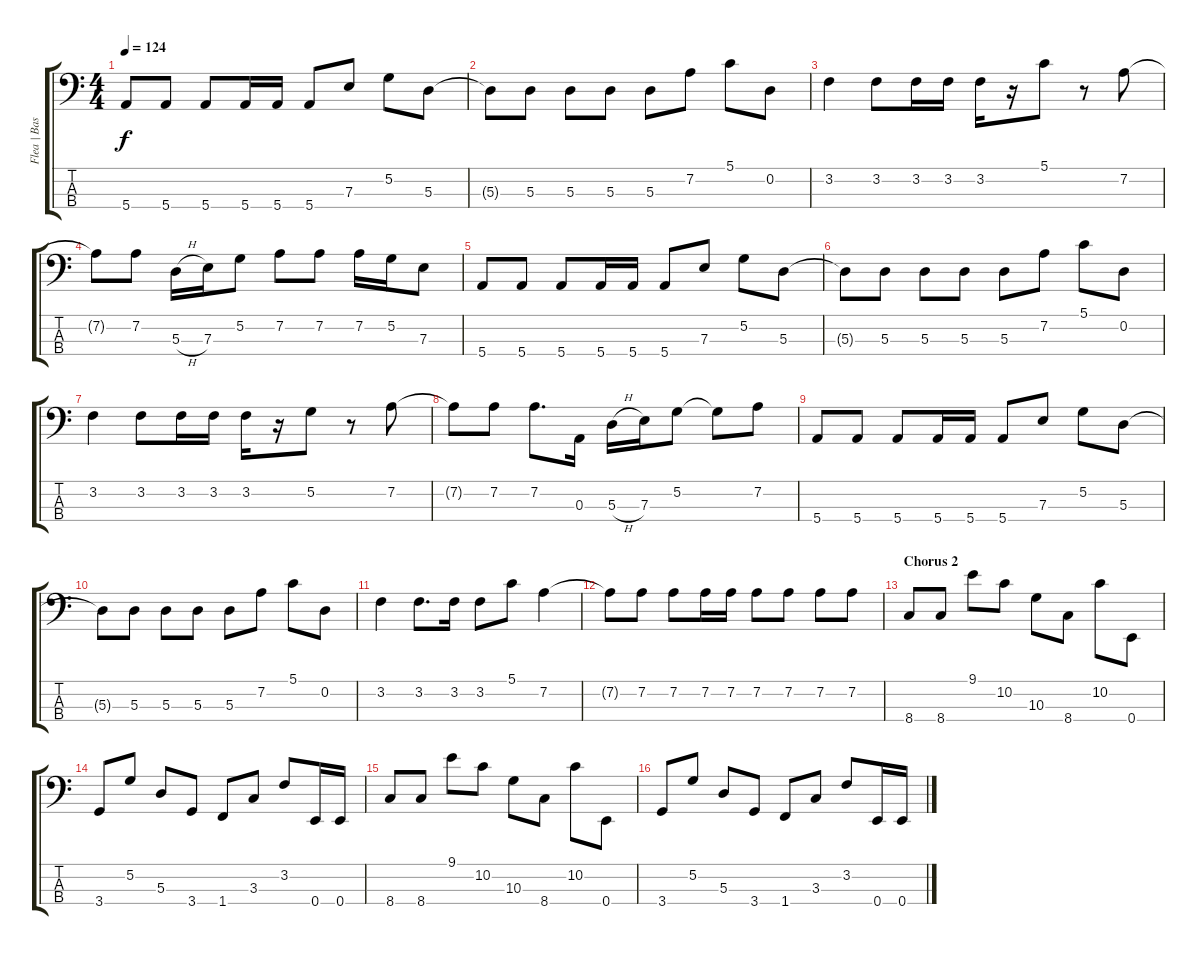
\track ("Flea | Bass" "Flea | Bas") {instrument electricbassfinger}
\staff {score tabs}
\tuning (G2 D2 A1 E1) {hide}
\ts (4 4)
\tempo 124
\clef f4
\ks c
5.4.8{dy f} 5.4.8 5.4.8 5.4.16 5.4.16 5.4.8 7.3.8 5.2.8 5.3.8 |
5.3{t}.8 5.3.8 5.3.8 5.3.8 5.3.8 7.2.8 5.1.8 0.2.8 |
3.2.4 3.2.8 3.2.16 3.2.16 3.2.16 r.16 5.1.8 r.8 7.2.8 |
7.2{t}.8 7.2.8 5.3{h}.16 7.3.16 5.2.8 7.2.8 7.2.8 7.2.16 5.2.16 7.3.8 |
5.4.8 5.4.8 5.4.8 5.4.16 5.4.16 5.4.8 7.3.8 5.2.8 5.3.8 |
5.3{t}.8 5.3.8 5.3.8 5.3.8 5.3.8 7.2.8 5.1.8 0.2.8 |
3.2.4 3.2.8 3.2.16 3.2.16 3.2.16 r.16 5.2.8 r.8 7.2.8 |
7.2{t}.8 7.2.8 7.2.8{d} 0.3.16 5.3{h}.16 7.3.16 5.2.8 5.2{t}.8 7.2.8 |
5.4.8 5.4.8 5.4.8 5.4.16 5.4.16 5.4.8 7.3.8 5.2.8 5.3.8 |
5.3{t}.8 5.3.8 5.3.8 5.3.8 5.3.8 7.2.8 5.1.8 0.2.8 |
3.2.4 3.2.8{d} 3.2.16 3.2.8 5.1.8 7.2.4 |
7.2{t}.8 7.2.8 7.2.8 7.2.16 7.2.16 7.2.8 7.2.8 7.2.8 7.2.8 |
\section ("" "Chorus 2")
8.4.8 8.4.8 9.1.8 10.2.8 10.3.8 8.4.8 10.2.8 0.4.8 |
3.4.8 5.2.8 5.3.8 3.4.8 1.4.8 3.3.8 3.2.8 0.4.16 0.4.16 |
8.4.8 8.4.8 9.1.8 10.2.8 10.3.8 8.4.8 10.2.8 0.4.8 |
3.4.8 5.2.8 5.3.8 3.4.8 1.4.8 3.3.8 3.2.8 0.4.16 0.4.16
